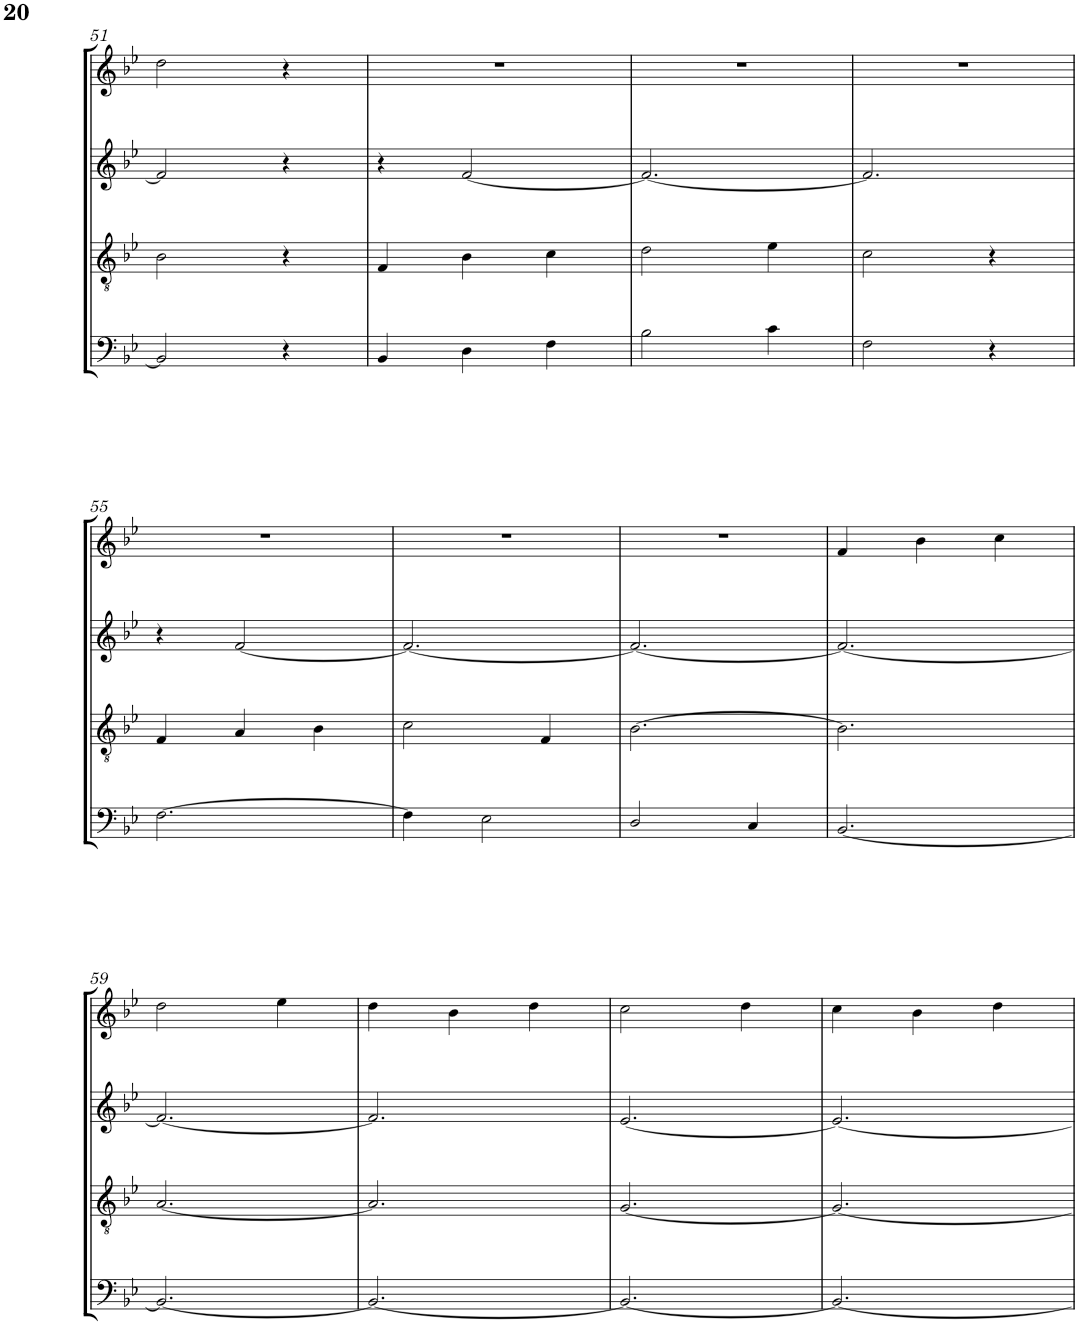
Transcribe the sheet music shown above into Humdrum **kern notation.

**kern	**kern	**kern	**kern	**kern
*part5	*part4	*part3	*part2	*part1
*staff5	*staff4	*staff3	*staff2	*staff1
*I"BASSES	*I"TÉNORS	*I"CONTRALTOS	*I"SOPRANOS	*I"Soprano solo
!!LO:PB:g=z
*clefF4	*clefGv2	*clefG2	*clefG2	*clefG2
*k[b-e-]	*k[b-e-]	*k[b-e-]	*k[b-e-]	*k[b-e-]
*M3/4	*M3/4	*M3/4	*M3/4	*M3/4
=51	=51	=51	=51	=51
2BB-/]	2B-\	2f/]	2dd\	2.r
4r	4r	4r	4r	.
=52	=52	=52	=52	=52
4BB-/	4F/	4r	2.r	2.r
4D\	4B-\	[2f/	.	.
4F\	4c\	.	.	.
=53	=53	=53	=53	=53
2B-\	2d\	2.f/_	2.r	2.r
4c\	4e-\	.	.	.
=54	=54	=54	=54	=54
2F\	2c\	2.f/]	2.r	2.r
4r	4r	.	.	.
!!LO:LB:g=z
=55	=55	=55	=55	=55
[2.F\	4F/	4r	2.r	2.r
.	4A/	[2f/	.	.
.	4B-\	.	.	.
=56	=56	=56	=56	=56
4F\]	2c\	2.f/_	2.r	2.r
2E-\	.	.	.	.
.	4F/	.	.	.
=57	=57	=57	=57	=57
2D/	[2.B-\	2.f/_	2.r	2.r
4C/	.	.	.	.
=58	=58	=58	=58	=58
[2.BB-/	2.B-\]	2.f/_	4f/	2.r
.	.	.	4b-\	.
.	.	.	4cc\	.
!!LO:LB:g=z
=59	=59	=59	=59	=59
2.BB-/_	[2.A/	2.f/_	2dd\	2.r
.	.	.	4ee-\	.
=60	=60	=60	=60	=60
2.BB-/_	2.A/]	2.f/]	4dd\	2.r
.	.	.	4b-\	.
.	.	.	4dd\	.
=61	=61	=61	=61	=61
2.BB-/_	[2.G/	[2.e-/	2cc\	2.r
.	.	.	4dd\	.
=62	=62	=62	=62	=62
2.BB-/_	2.G/_	2.e-/_	4cc\	2.r
.	.	.	4b-\	.
.	.	.	4dd\	.
=	=	=	=	=
*-	*-	*-	*-	*-
